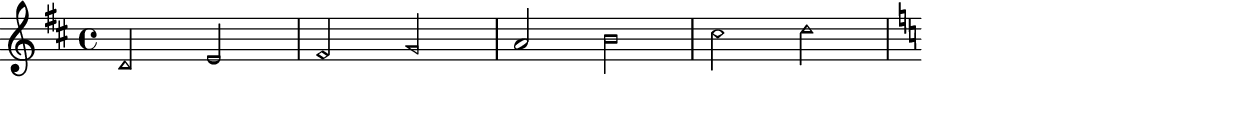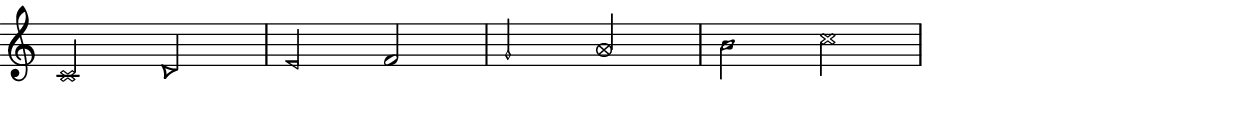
%% Generated by lilypond-book
%% Options: [exampleindent=10.16\mm,indent=0\mm,line-width=160\mm,paper-height=845.047\pt,paper-width=597.508\pt,papersize='(cons (* 597.508 pt) (* 845.047 pt))]
\include "lilypond-book-preamble.ly"


% ****************************************************************
% Start cut-&-pastable-section
% ****************************************************************

#(ly:set-option 'eps-box-padding 3.000000)



\paper {
  #(set-paper-size '(cons (* 597.508 pt) (* 845.047 pt)))
  indent = 0\mm
  line-width = 160\mm
  % offset the left padding, also add 1mm as lilypond creates cropped
  % images with a little space on the right
  line-width = #(- line-width (* mm  3.000000) (* mm 1))
}

\layout {
  
}




% ****************************************************************
% ly snippet:
% ****************************************************************
\sourcefilename "snippets/applying-note-head-styles-depending-on-the-step-of-the-scale.ly"
\sourcefileline 0
%% DO NOT EDIT this file manually; it was automatically
%% generated from the LilyPond Wiki
%% (https://wiki.lilypond.community).
%%
%% Make any changes in the Wiki itself, or in
%% `Documentation/snippets/new/`, then run
%% `scripts/auxiliar/makelsr.pl`.
%%
%% This file is in the public domain.

\version "2.24.0"

\header {
%% Translation of GIT committish: a8a85e19654e46d725563e6deba44083ef137a2c
  texidocja = "
@code{shapeNoteStyles} プロパティは、音階
(調号と、@code{tonic} プロパティによる) に応じて符頭の形を変化させる@c
ために用いることができます。このプロパティは形のセットを与える必要が@c
ありますが、(@code{triangle}, @code{cross}, @code{xcircle} などの図形表現を@c
用いて) 自由に定義できるほか、階名を使用して、アメリカの古い伝統の@c
形を基に定義することができます (いくつかのラテン語の階名も使用することが@c
できます)。

古いアメリカの歌集を模倣するには、@code{\\aikenHeads} や
@code{\\sacredHarpHeads} といった定義済みのコマンドを@c
符頭のスタイルとして用いることができます。

この例では、シェイプ ノートの符頭を得るいくつかの方法を示しています。@c
また、和声機能と符頭の対応を維持しながらメロディを移調する機能も示しています。
"
  doctitleja = "音階に応じて異なる符頭のスタイルを適用する"

%% Translation of GIT committish: 2f3474d9af596d677ed5b7ce720ae4d0954a6b51
  texidocit = "
La proprietà @code{shapeNoteStyles} può essere usata per definire vari
stili di teste di nota per ogni grado della scala (definita dall'armatura
di chiave o dalla proprietà @code{tonic}). Questa proprietà richiede un
insieme di simboli, che può essere puramente arbitrario (sono permesse
espressioni geometriche come @code{triangle}, @code{cross} e @code{xcircle})
o basato sull'antica tradizione tipografica americana (sono consentiti
anche alcuni nomi di nota latini).

Detto questo, per imitare gli antichi canzionieri americani, ci sono vari
stili predefiniti disponibili attraverso dei comodi comandi come
@code{\\aikenHeads} o @code{\\sacredHarpHeads}.

Questo esempio mostra modi diversi di ottenere teste di nota di varie
forme e illustra la possibilità di trasporre una melodia senza
perdere la corrispondenza tra le funzioni armoniche e gli stili delle
teste.

"
  doctitleit = "Applicazione degli stili delle teste di nota in base al grado della scala"

%% Translation of GIT committish: 41a008e75e2fe29536406cdf0d71c32a4606f2b8
  texidocfr = "
La propriété @code{shapeNoteStyles} permet d'affecter un profil
particulier à chaque degré de la gamme -- à partir de l'armure ou
de la propriété @code{tonic}.  Ses valeurs sont constituées d'une liste
de symboles, qu'il s'agisse de formes géométriques (@code{triangle},
@code{cross} ou @code{xcircle}) ou basés sur la tradition des graveurs
américains (avec quelques noms de note latins).

LilyPond dispose de deux raccourcis, @code{\\aikenHeads} et
@code{\\sacredHarpHeads}, permettant de reproduire d'anciens recueils de
chansons américaines.

L'exemple suivant montre plusieurs manières de profiler les têtes de
note, ainsi que la capacité de transposer tout en respectant la fonction
harmonique de chaque note dans la gamme.
"

  doctitlefr = "Profilage des notes selon leur degré dans la gamme"

%% Translation of GIT committish: b35da384a3367d8ee49a28f697c0ae8fb88b2e1e
  doctitlees = "Aplicar estilos de cabeza según la nota de la escala"
  texidoces = "
La propiedad @code{shapeNoteStyles} se puede usar para definir
varios estilos de cabezas de nota para cada grado de la escala
(según esté establecido por la armadura o por la propiedad
@code{tonic}).

Esta propiedad requiere un conjunto de símbolos, que pueden ser
puramente arbitrarios (se permiten expresiones geométricas como
@code{triangle}, triángulo, @code{cross}, aspas, y @code{xcircle},
círculo con aspas) o basados en una antigua tradición americana de
grabado (ciertos nombres de nota latinos trambién se permiten).

Dicho esto, para imitar antiguos cancioneros americanos, existen
varios estilos predefinidos de cabezas de nota disponibles a
través de instrucciones de abreviatura como @code{\\aikenHeads} o
@code{\\sacredHarpHeads}.

Este ejemplo muestra distintas formas de obtener cabezas de notas
con forma, y muestra la capacidad de transportar una melodía sin
perder la correspondencia entre las funciones armónicas y los
estilos de cabezas de nota.

"

%% Translation of GIT committish: 0a868be38a775ecb1ef935b079000cebbc64de40
  doctitlede = "Notenkopfstile basierend auf der Tonleiterstufe erstellen"
  texidocde = "
Die @code{shapeNoteStyles}-(NotenFormenStile)-Eigenschaft kann benutzt
werden, um verschiedene Notenstile für jeden Schritt der Tonleiter
zu definieren (vorgegeben von der Tonart oder der @qq{tonic}
(Tonika)-Eigenschaft.  Diese Eigenschaft braucht eine Anzahl von Symbolen,
welche beliebig sein können (geometrische Ausdrücke wie @code{triangle}
(Dreieck), @code{cross} (Kreuz) und @code{xcircle} (X-Kreis) sind erlaubt)
oder basierend auf einer alten amerikanischen Notensatztradition (einige
lateinische Notenbezeichnungen sind auch erlaubt).

Um alte amerikanische Liederbücher zu imitieren, gibt es einige
vordefinierte Notenstile wie etwa @code{\\aikenHeads} (im Stil von Aiken)
oder @code{\\sacredHarpHeads} (im Stil der Sacred Harp-Tradition).

Dieses Beispiel zeigt, wie man unterschiedlich geformte Noten erhält und
eine Melodie transponieren kann, ohne dass das Verhältnis zwischen den
harmonischen Funktionen und dem Notenstil verloren geht.

"

%% Translation of GIT committish: 8ffecf6be17c6ec2ff87cf31873121a8cce29b09
  doctitleca = "Aplicar estils de cap segons la nota de l'escala"
  texidocca = "
La propietat @code{shapeNoteStyles} es pot usar per definir diversos
estils de caps de nota per a cada grau de l'escala (segons estigui
establert per l'armadura o per la propietat @code{tonic}).  Aquesta
propietat requereix un conjunt de símbols, que poden ser purament
arbitraris (es permeten expressions geomètriques com @code{triangle},
triangle, @code{cross}, aspes, i @code{xcircle}, cercle amb aspes) o
basats en una antiga tradició americana de gravat (també es permeten
certs noms de nota llatins).

Dit això, per imitar antics cançoners americans, hi ha diversos
estils predefinits de caps de nota disponibles mitjançant ordres
d'abreviatura com @code{\\aikenHeads} o @code{\\sacredHarpHeads}.

Aquest exemple mostra diferents formes d'obtenir caps de nota amb
forma i mostra la capacitat de transportar una melodia sense perdre
la correspondència entre les funcions harmòniques i els estils de
caps de nota.

"

  categories = "Editorial annotations, Pitches"

  texidoc = "
The @code{shapeNoteStyles} property can be used to define various note
head styles for each step of the scale (as set by the key signature or
the @code{tonic} property).

This property requires a set of symbols, which can be purely arbitrary
(geometrical expressions such as @code{triangle}, @code{cross}, and
@code{xcircle} are allowed) or based on old American engraving
tradition (some latin note names are also allowed).

That said, to imitate old American song books, there are several
predefined note head styles available through shortcut commands such as
@code{\\aikenHeads} or @code{\\sacredHarpHeads}.

This example shows different ways to obtain shape note heads, and
demonstrates the ability to transpose a melody without losing the
correspondence between harmonic functions and note head styles.
"

  doctitle = "Applying note head styles depending on the step of the scale"
} % begin verbatim


fragment = {
  \key c \major
  c2 d
  e2 f
  g2 a
  b2 c
}

\new Staff {
  \transpose c d
  \relative c' {
    \set shapeNoteStyles = ##(do re mi fa
                               #f la ti)
    \fragment
  }

  \break

  \relative c' {
    \set shapeNoteStyles = ##(cross triangle fa #f
                               mensural xcircle diamond)
    \fragment
  }
}



% ****************************************************************
% end ly snippet
% ****************************************************************
